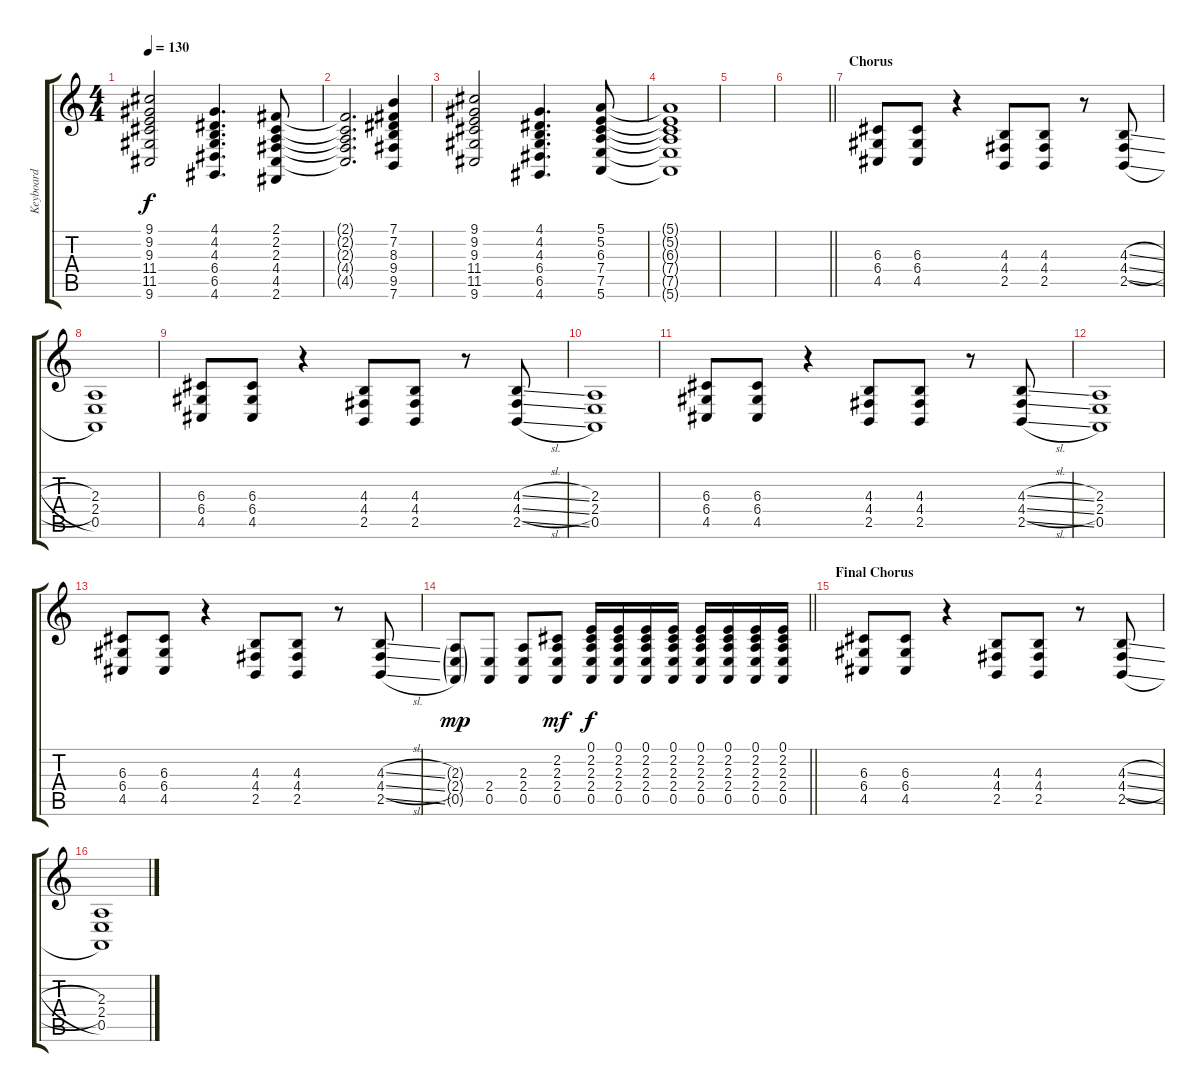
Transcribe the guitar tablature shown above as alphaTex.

\track ("Keyboard" "Keyboard") {instrument acousticgrandpiano}
\staff {score tabs}
\tuning (E4 B3 G3 D3 A2 E2) {hide}
\ts (4 4)
\tempo 130
\clef g2
\ks c
(9.1 9.2 9.3 11.4 11.5 9.6).2{dy f} (4.1 4.2 4.3 6.4 6.5 4.6).4{d} (2.1 2.2 2.3 4.4 4.5 2.6).8 |
(2.1{t} 2.2{t} 2.3{t} 4.4{t} 4.5{t}).2{d} (7.1 7.2 8.3 9.4 9.5 7.6).4 |
(9.1 9.2 9.3 11.4 11.5 9.6).2 (4.1 4.2 4.3 6.4 6.5 4.6).4{d} (5.1 5.2 6.3 7.4 7.5 5.6).8 |
(5.1{t} 5.2{t} 6.3{t} 7.4{t} 7.5{t} 5.6{t}).1 |
|
\barLineRight lightlight
|
\section ("" "Chorus")
(6.3 6.4 4.5).8{instrument synthbrass1} (6.3 6.4 4.5).8 r.4 (4.3 4.4 2.5).8 (4.3 4.4 2.5).8 r.8 (4.3{sl} 4.4{sl} 2.5{sl}).8 |
(2.3 2.4 0.5).1 |
(6.3 6.4 4.5).8 (6.3 6.4 4.5).8 r.4 (4.3 4.4 2.5).8 (4.3 4.4 2.5).8 r.8 (4.3{sl} 4.4{sl} 2.5{sl}).8 |
(2.3 2.4 0.5).1 |
(6.3 6.4 4.5).8 (6.3 6.4 4.5).8 r.4 (4.3 4.4 2.5).8 (4.3 4.4 2.5).8 r.8 (4.3{sl} 4.4{sl} 2.5{sl}).8 |
(2.3 2.4 0.5).1 |
(6.3 6.4 4.5).8 (6.3 6.4 4.5).8 r.4 (4.3 4.4 2.5).8 (4.3 4.4 2.5).8 r.8 (4.3{sl} 4.4{sl} 2.5{sl}).8 |
\barLineRight lightlight
(2.3{g} 2.4{g} 0.5{g}).8{dy mp} (2.4 0.5).8 (2.3 2.4 0.5).8 (2.2 2.3 2.4 0.5).8{dy mf} (0.1 2.2 2.3 2.4 0.5).16{dy f} (0.1 2.2 2.3 2.4 0.5).16 (0.1 2.2 2.3 2.4 0.5).16 (0.1 2.2 2.3 2.4 0.5).16 (0.1 2.2 2.3 2.4 0.5).16 (0.1 2.2 2.3 2.4 0.5).16 (0.1 2.2 2.3 2.4 0.5).16 (0.1 2.2 2.3 2.4 0.5).16 |
\section ("" "Final Chorus")
(6.3 6.4 4.5).8 (6.3 6.4 4.5).8 r.4 (4.3 4.4 2.5).8 (4.3 4.4 2.5).8 r.8 (4.3{sl} 4.4{sl} 2.5{sl}).8 |
(2.3 2.4 0.5).1
